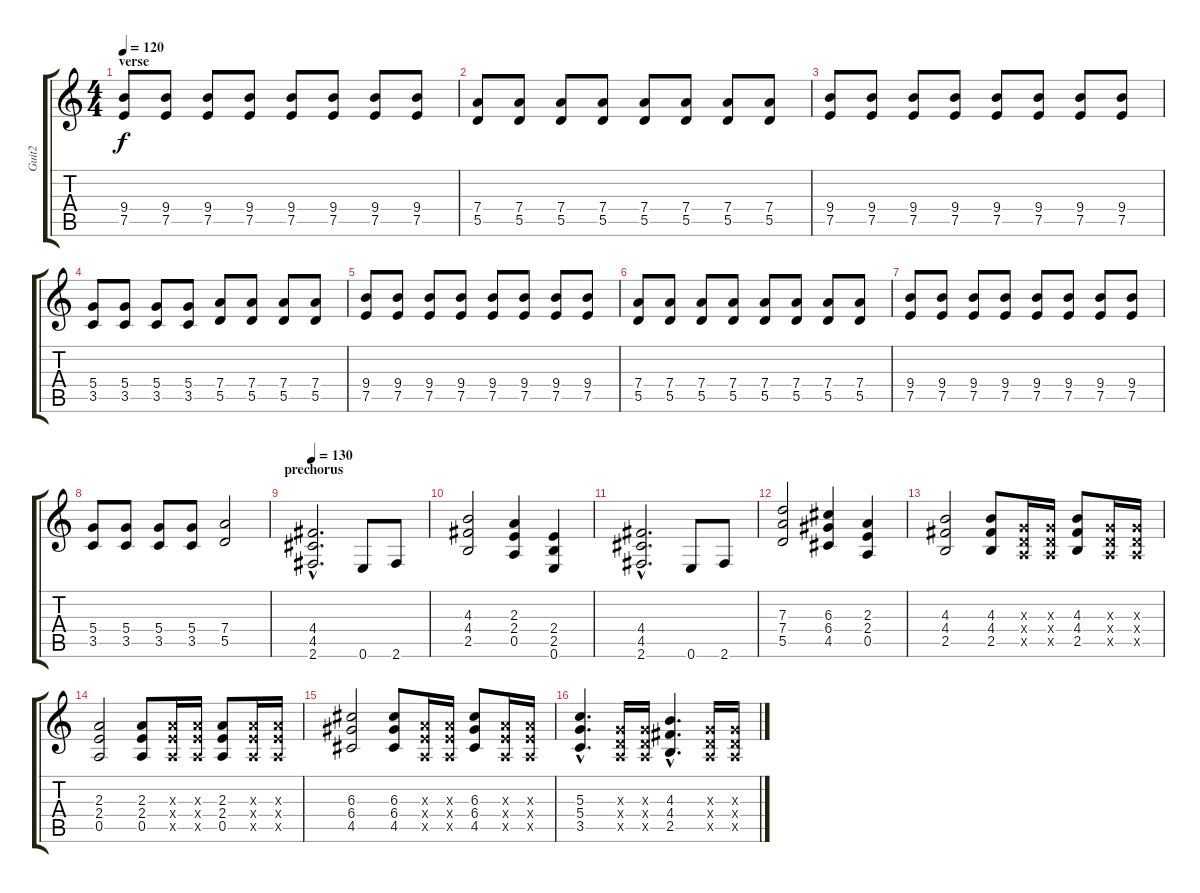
\track ("Guit2" "Guit2") {instrument overdrivenguitar}
\staff {score tabs}
\tuning (E4 B3 G3 D3 A2 E2) {hide}
\ts (4 4)
\section ("" "verse")
\tempo 120
\clef g2
\ks c
(9.4 7.5).8{dy f} (9.4 7.5).8 (9.4 7.5).8 (9.4 7.5).8 (9.4 7.5).8 (9.4 7.5).8 (9.4 7.5).8 (9.4 7.5).8 |
(7.4 5.5).8 (7.4 5.5).8 (7.4 5.5).8 (7.4 5.5).8 (7.4 5.5).8 (7.4 5.5).8 (7.4 5.5).8 (7.4 5.5).8 |
(9.4 7.5).8 (9.4 7.5).8 (9.4 7.5).8 (9.4 7.5).8 (9.4 7.5).8 (9.4 7.5).8 (9.4 7.5).8 (9.4 7.5).8 |
(5.4 3.5).8 (5.4 3.5).8 (5.4 3.5).8 (5.4 3.5).8 (7.4 5.5).8 (7.4 5.5).8 (7.4 5.5).8 (7.4 5.5).8 |
(9.4 7.5).8 (9.4 7.5).8 (9.4 7.5).8 (9.4 7.5).8 (9.4 7.5).8 (9.4 7.5).8 (9.4 7.5).8 (9.4 7.5).8 |
(7.4 5.5).8 (7.4 5.5).8 (7.4 5.5).8 (7.4 5.5).8 (7.4 5.5).8 (7.4 5.5).8 (7.4 5.5).8 (7.4 5.5).8 |
(9.4 7.5).8 (9.4 7.5).8 (9.4 7.5).8 (9.4 7.5).8 (9.4 7.5).8 (9.4 7.5).8 (9.4 7.5).8 (9.4 7.5).8 |
(5.4 3.5).8 (5.4 3.5).8 (5.4 3.5).8 (5.4 3.5).8 (7.4 5.5).2 |
\section ("" "prechorus")
\tempo 130
(4.4{hac} 4.5{hac} 2.6{hac}).2{d} 0.6.8 2.6.8 |
(4.3 4.4 2.5).2 (2.3 2.4 0.5).4 (2.4 2.5 0.6).4 |
(4.4{hac} 4.5{hac} 2.6{hac}).2{d} 0.6.8 2.6.8 |
(7.3 7.4 5.5).2 (6.3 6.4 4.5).4 (2.3 2.4 0.5).4 |
(4.3 4.4 2.5).2 (4.3 4.4 2.5).8 (0.3{x} 0.4{x} 0.5{x}).16 (0.3{x} 0.4{x} 0.5{x}).16 (4.3 4.4 2.5).8 (0.3{x} 0.4{x} 0.5{x}).16 (0.3{x} 0.4{x} 0.5{x}).16 |
(2.3 2.4 0.5).2 (2.3 2.4 0.5).8 (2.3{x} 2.4{x} 0.5{x}).16 (2.3{x} 2.4{x} 0.5{x}).16 (2.3 2.4 0.5).8 (2.3{x} 2.4{x} 0.5{x}).16 (2.3{x} 2.4{x} 0.5{x}).16 |
(6.3 6.4 4.5).2 (6.3 6.4 4.5).8 (2.3{x} 2.4{x} 0.5{x}).16 (2.3{x} 2.4{x} 0.5{x}).16 (6.3 6.4 4.5).8 (2.3{x} 2.4{x} 0.5{x}).16 (2.3{x} 2.4{x} 0.5{x}).16 |
(5.3{hac} 5.4{hac} 3.5{hac}).4{d} (0.3{x} 0.4{x} 0.5{x}).16 (0.3{x} 0.4{x} 0.5{x}).16 (4.3{hac} 4.4{hac} 2.5{hac}).4{d} (0.3{x} 0.4{x} 0.5{x}).16 (0.3{x} 0.4{x} 0.5{x}).16
